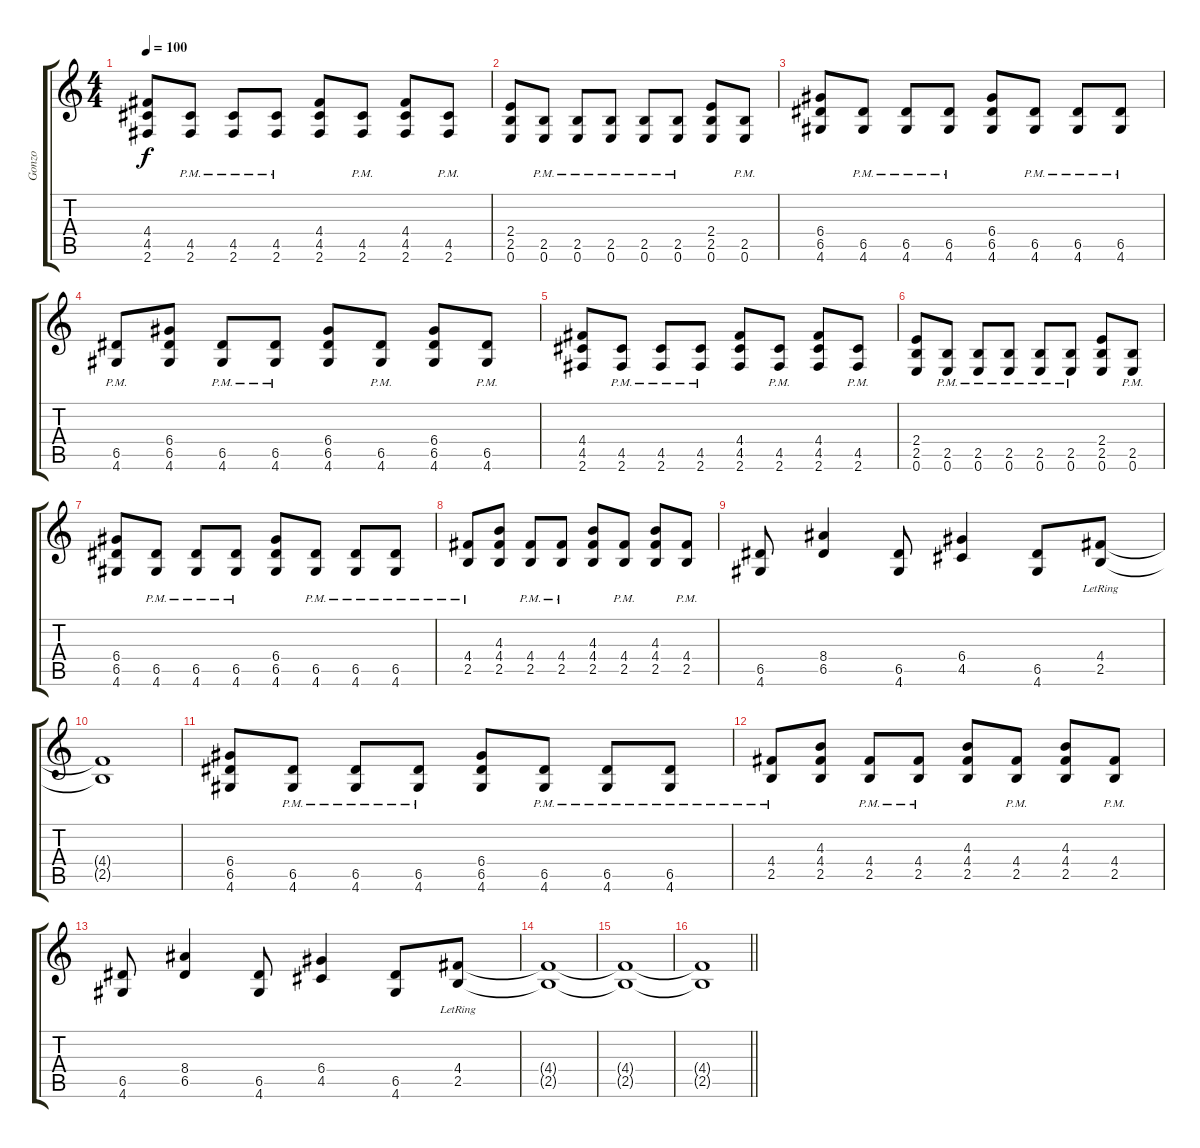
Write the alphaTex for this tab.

\track ("Gonzo" "Gonzo") {instrument distortionguitar}
\staff {score tabs}
\tuning (E4 B3 G3 D3 A2 E2) {hide}
\ts (4 4)
\tempo 100
\clef g2
\ks c
(4.4 4.5 2.6).8{dy f} (4.5{pm} 2.6{pm}).8 (4.5{pm} 2.6{pm}).8 (4.5{pm} 2.6{pm}).8 (4.4 4.5 2.6).8 (4.5{pm} 2.6{pm}).8 (4.4 4.5 2.6).8 (4.5{pm} 2.6{pm}).8 |
(2.4 2.5 0.6).8 (2.5{pm} 0.6{pm}).8 (2.5{pm} 0.6{pm}).8 (2.5{pm} 0.6{pm}).8 (2.5{pm} 0.6{pm}).8 (2.5{pm} 0.6{pm}).8 (2.4 2.5 0.6).8 (2.5{pm} 0.6{pm}).8 |
(6.4 6.5 4.6).8 (6.5{pm} 4.6{pm}).8 (6.5{pm} 4.6{pm}).8 (6.5{pm} 4.6{pm}).8 (6.4 6.5 4.6).8 (6.5{pm} 4.6{pm}).8 (6.5{pm} 4.6{pm}).8 (6.5{pm} 4.6{pm}).8 |
(6.5{pm} 4.6{pm}).8 (6.4 6.5 4.6).8 (6.5{pm} 4.6{pm}).8 (6.5{pm} 4.6{pm}).8 (6.4 6.5 4.6).8 (6.5{pm} 4.6{pm}).8 (6.4 6.5 4.6).8 (6.5{pm} 4.6{pm}).8 |
(4.4 4.5 2.6).8 (4.5{pm} 2.6{pm}).8 (4.5{pm} 2.6{pm}).8 (4.5{pm} 2.6{pm}).8 (4.4 4.5 2.6).8 (4.5{pm} 2.6{pm}).8 (4.4 4.5 2.6).8 (4.5{pm} 2.6{pm}).8 |
(2.4 2.5 0.6).8 (2.5{pm} 0.6{pm}).8 (2.5{pm} 0.6{pm}).8 (2.5{pm} 0.6{pm}).8 (2.5{pm} 0.6{pm}).8 (2.5{pm} 0.6{pm}).8 (2.4 2.5 0.6).8 (2.5{pm} 0.6{pm}).8 |
(6.4 6.5 4.6).8 (6.5{pm} 4.6{pm}).8 (6.5{pm} 4.6{pm}).8 (6.5{pm} 4.6{pm}).8 (6.4 6.5 4.6).8 (6.5{pm} 4.6{pm}).8 (6.5{pm} 4.6{pm}).8 (6.5{pm} 4.6{pm}).8 |
(4.4{pm} 2.5{pm}).8 (4.3 4.4 2.5).8 (4.4{pm} 2.5{pm}).8 (4.4{pm} 2.5{pm}).8 (4.3 4.4 2.5).8 (4.4{pm} 2.5{pm}).8 (4.3 4.4 2.5).8 (4.4{pm} 2.5{pm}).8 |
(6.5 4.6).8 (8.4 6.5).4 (6.5 4.6).8 (6.4 4.5).4 (6.5 4.6).8 (4.4{lr} 2.5{lr}).8 |
(4.4{t} 2.5{t}).1 |
(6.4 6.5 4.6).8 (6.5{pm} 4.6{pm}).8 (6.5{pm} 4.6{pm}).8 (6.5{pm} 4.6{pm}).8 (6.4 6.5 4.6).8 (6.5{pm} 4.6{pm}).8 (6.5{pm} 4.6{pm}).8 (6.5{pm} 4.6{pm}).8 |
(4.4{pm} 2.5{pm}).8 (4.3 4.4 2.5).8 (4.4{pm} 2.5{pm}).8 (4.4{pm} 2.5{pm}).8 (4.3 4.4 2.5).8 (4.4{pm} 2.5{pm}).8 (4.3 4.4 2.5).8 (4.4{pm} 2.5{pm}).8 |
(6.5 4.6).8 (8.4 6.5).4 (6.5 4.6).8 (6.4 4.5).4 (6.5 4.6).8 (4.4{lr} 2.5{lr}).8 |
(4.4{t} 2.5{t}).1 |
(4.4{t} 2.5{t}).1 |
\barLineRight lightlight
(4.4{t} 2.5{t}).1
